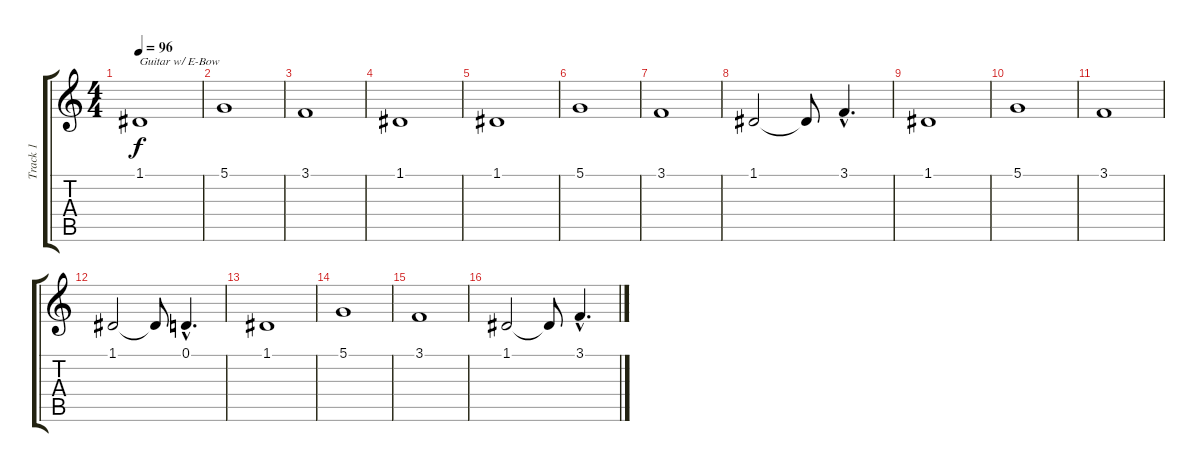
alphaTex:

\track ("Track 1" "Track 1") {instrument violin}
\staff {score tabs}
\tuning (D4 A3 F3 C3 G2 C2) {hide}
\ts (4 4)
\tempo 96
\clef g2
\ks c
1.1.1{txt "Guitar w/ E-Bow" dy f volume 12 balance 8 instrument violin} |
5.1.1 |
3.1.1 |
1.1.1 |
1.1.1 |
5.1.1 |
3.1.1 |
1.1.2 1.1{t}.8 3.1{hac}.4{d} |
1.1.1 |
5.1.1 |
3.1.1 |
1.1.2 1.1{t}.8 0.1{hac}.4{d} |
1.1.1 |
5.1.1 |
3.1.1 |
1.1.2 1.1{t}.8 3.1{hac}.4{d}
